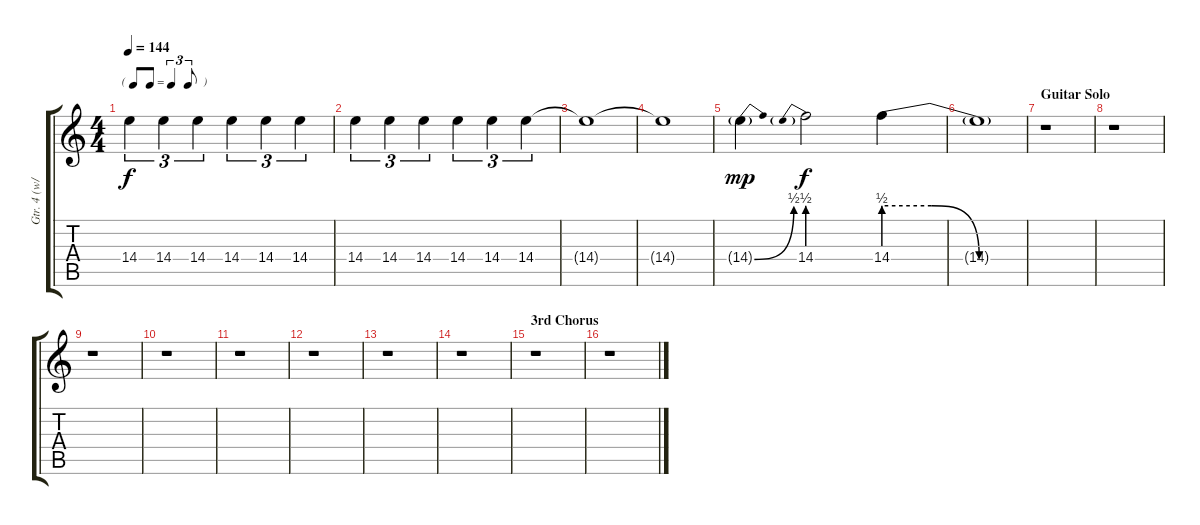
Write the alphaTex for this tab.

\track ("Gtr. 4 (w/dist.)" "Gtr. 4 (w/") {instrument distortionguitar}
\staff {score tabs}
\tuning (E4 B3 G3 D3 A2 E2) {hide}
\ts (4 4)
\tf triplet8th
\tempo 144
\clef g2
\ks c
14.4{t}.4{tu (3 2) dy f} 14.4.4{tu (3 2)} 14.4.4{tu (3 2)} 14.4.4{tu (3 2)} 14.4.4{tu (3 2)} 14.4.4{tu (3 2)} |
14.4.4{tu (3 2)} 14.4.4{tu (3 2)} 14.4.4{tu (3 2)} 14.4.4{tu (3 2)} 14.4.4{tu (3 2)} 14.4.4{tu (3 2)} |
14.4{t}.1 |
14.4{t}.1 |
14.4{be (bend 0 0 60 2) g}.4{dy mp} 14.4{be (prebend 0 2 60 2)}.2{dy f} 14.4{be (custom 0 2 20 2 40 0 60 0)}.4 |
14.4{t}.1 |
\section ("" "Guitar Solo")
r.1 |
r.1 |
r.1 |
r.1 |
r.1 |
r.1 |
r.1 |
r.1 |
\section ("" "3rd Chorus")
r.1 |
r.1
